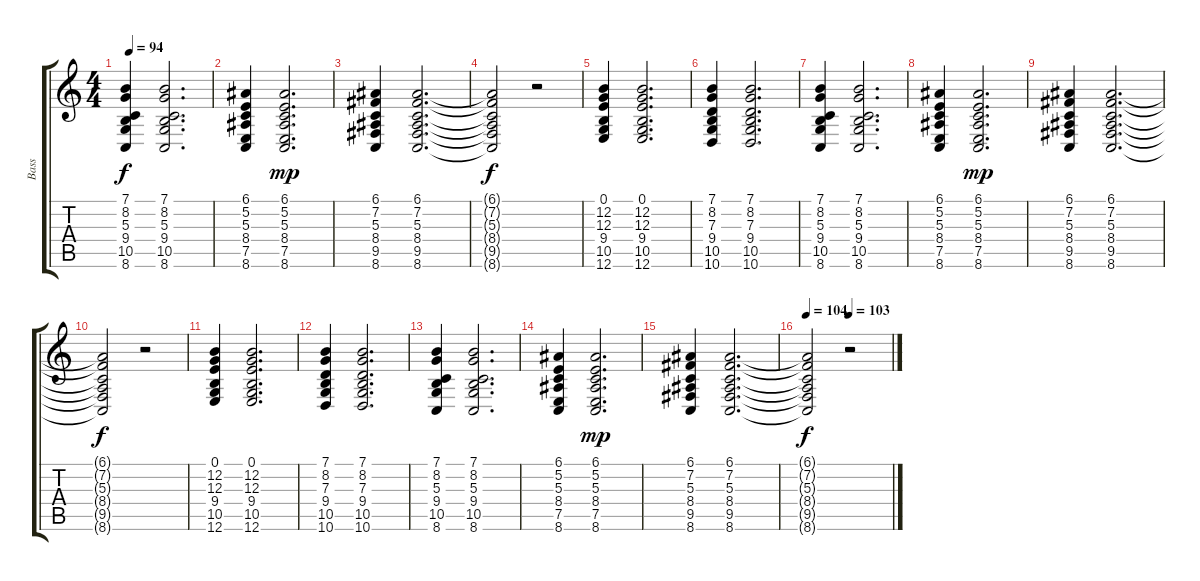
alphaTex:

\track ("Bass" "Bass") {instrument acousticgrandpiano}
\staff {score tabs}
\tuning (E4 B3 G3 D3 A2 E2) {hide}
\ts (4 4)
\tempo 94
\clef g2
\ks c
(7.1 8.2 5.3 9.4 10.5 8.6).4{dy f} (7.1 8.2 5.3 9.4 10.5 8.6).2{d} |
(6.1 5.2 5.3 8.4 7.5 8.6).4 (6.1 5.2 5.3 8.4 7.5 8.6).2{d dy mp} |
(6.1 7.2 5.3 8.4 9.5 8.6).4 (6.1 7.2 5.3 8.4 9.5 8.6).2{d} |
(6.1{t} 7.2{t} 5.3{t} 8.4{t} 9.5{t} 8.6{t}).2{dy f} r.2 |
(0.1 12.2 12.3 9.4 10.5 12.6).4 (0.1 12.2 12.3 9.4 10.5 12.6).2{d} |
(7.1 8.2 7.3 9.4 10.5 10.6).4 (7.1 8.2 7.3 9.4 10.5 10.6).2{d} |
(7.1 8.2 5.3 9.4 10.5 8.6).4 (7.1 8.2 5.3 9.4 10.5 8.6).2{d} |
(6.1 5.2 5.3 8.4 7.5 8.6).4 (6.1 5.2 5.3 8.4 7.5 8.6).2{d dy mp} |
(6.1 7.2 5.3 8.4 9.5 8.6).4 (6.1 7.2 5.3 8.4 9.5 8.6).2{d} |
(6.1{t} 7.2{t} 5.3{t} 8.4{t} 9.5{t} 8.6{t}).2{dy f} r.2 |
(0.1 12.2 12.3 9.4 10.5 12.6).4 (0.1 12.2 12.3 9.4 10.5 12.6).2{d} |
(7.1 8.2 7.3 9.4 10.5 10.6).4 (7.1 8.2 7.3 9.4 10.5 10.6).2{d} |
(7.1 8.2 5.3 9.4 10.5 8.6).4 (7.1 8.2 5.3 9.4 10.5 8.6).2{d} |
(6.1 5.2 5.3 8.4 7.5 8.6).4 (6.1 5.2 5.3 8.4 7.5 8.6).2{d dy mp} |
(6.1 7.2 5.3 8.4 9.5 8.6).4 (6.1 7.2 5.3 8.4 9.5 8.6).2{d} |
\tempo 104
\tempo (103 0.5)
(6.1{t} 7.2{t} 5.3{t} 8.4{t} 9.5{t} 8.6{t}).2{dy f} r.2
